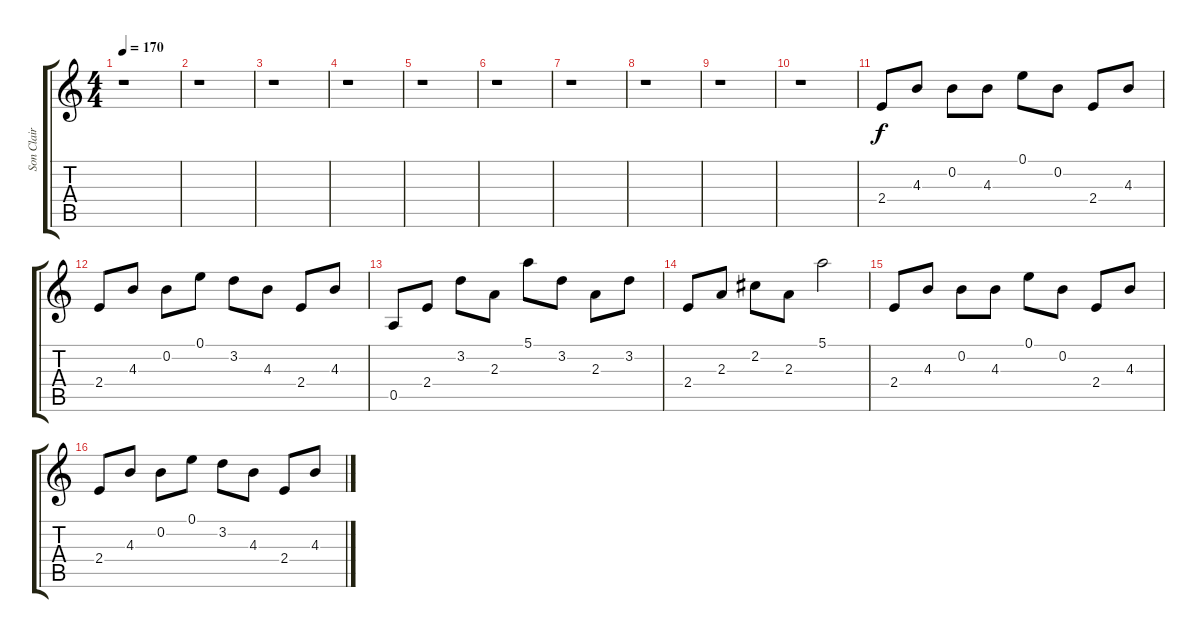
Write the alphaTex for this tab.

\track ("Son Clair" "Son Clair") {instrument electricguitarclean}
\staff {score tabs}
\tuning (E4 B3 G3 D3 A2 E2) {hide}
\ts (4 4)
\tempo 170
\clef g2
\ks c
r.1{dy f} |
r.1 |
r.1 |
r.1 |
r.1 |
r.1 |
r.1 |
r.1 |
r.1 |
r.1 |
2.4.8 4.3.8 0.2.8 4.3.8 0.1.8 0.2.8 2.4.8 4.3.8 |
2.4.8 4.3.8 0.2.8 0.1.8 3.2.8 4.3.8 2.4.8 4.3.8 |
0.5.8 2.4.8 3.2.8 2.3.8 5.1.8 3.2.8 2.3.8 3.2.8 |
2.4.8 2.3.8 2.2.8 2.3.8 5.1.2 |
2.4.8 4.3.8 0.2.8 4.3.8 0.1.8 0.2.8 2.4.8 4.3.8 |
2.4.8 4.3.8 0.2.8 0.1.8 3.2.8 4.3.8 2.4.8 4.3.8
